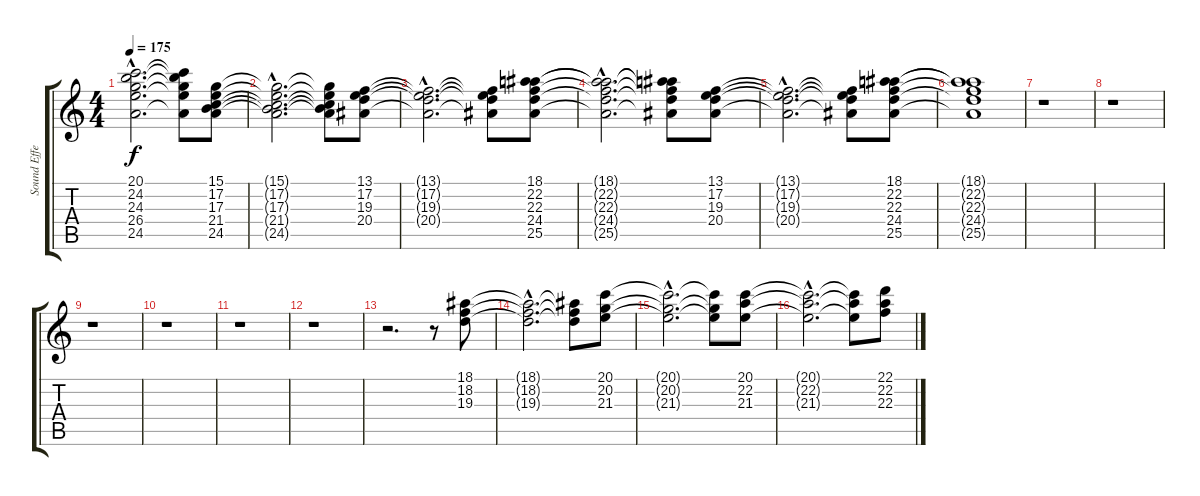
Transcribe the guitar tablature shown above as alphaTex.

\track ("Sound Effect" "Sound Effe") {instrument fx5brightness}
\staff {score tabs}
\tuning (E4 B3 G3 D3 A2 E2) {hide}
\ts (4 4)
\tempo 175
\clef g2
\ks c
(20.1{hac t} 24.2{hac t} 24.3{hac t} 26.4{hac t} 24.5{hac t}).2{d dy f} (20.1{t} 24.2{t} 24.3{t} 26.4{t} 24.5{t}).8 (15.1 17.2 17.3 21.4 24.5).8 |
(15.1{hac t} 17.2{hac t} 17.3{hac t} 21.4{hac t} 24.5{hac t}).2{d} (15.1{t} 17.2{t} 17.3{t} 21.4{t} 24.5{t}).8 (13.1 17.2 19.3 20.4).8 |
(13.1{hac t} 17.2{hac t} 19.3{hac t} 20.4{hac t}).2{d} (13.1{t} 17.2{t} 19.3{t} 20.4{t}).8 (18.1 22.2 22.3 24.4 25.5).8 |
(18.1{hac t} 22.2{hac t} 22.3{hac t} 24.4{hac t} 25.5{hac t}).2{d} (18.1{t} 22.2{t} 22.3{t} 24.4{t} 25.5{t}).8 (13.1 17.2 19.3 20.4).8 |
(13.1{hac t} 17.2{hac t} 19.3{hac t} 20.4{hac t}).2{d} (13.1{t} 17.2{t} 19.3{t} 20.4{t}).8 (18.1 22.2 22.3 24.4 25.5).8 |
(18.1{t} 22.2{t} 22.3{t} 24.4{t} 25.5{t}).1 |
r.1 |
r.1 |
r.1 |
r.1 |
r.1 |
r.1 |
r.2{d volume 12 instrument fx5brightness} r.8 (18.1 18.2 19.3).8 |
(18.1{hac t} 18.2{hac t} 19.3{hac t}).2{d} (18.1{t} 18.2{t} 19.3{t}).8 (20.1 20.2 21.3).8 |
(20.1{hac t} 20.2{hac t} 21.3{hac t}).2{d} (20.1{t} 20.2{t} 21.3{t}).8 (20.1 22.2 21.3).8 |
(20.1{hac t} 22.2{hac t} 21.3{hac t}).2{d} (20.1{t} 22.2{t} 21.3{t}).8 (22.1 22.2 22.3).8
